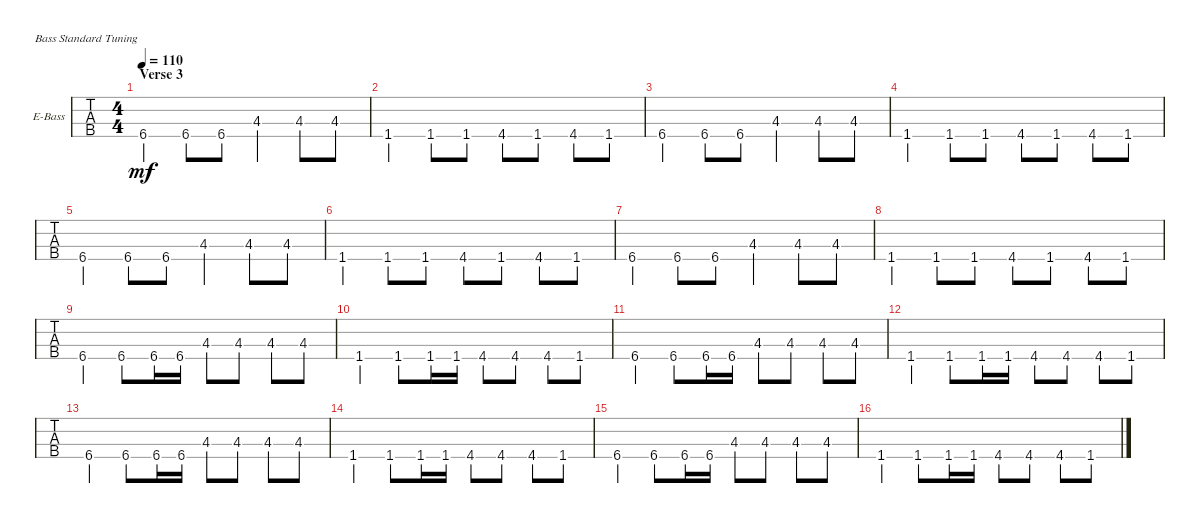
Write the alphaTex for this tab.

\defaultSystemsLayout 4
\bracketExtendMode groupsimilarinstruments
\firstSystemTrackNameOrientation horizontal
\otherSystemsTrackNameOrientation horizontal
\chordDiagramsInScore
\track ("Bass" "E-Bass") {instrument electricbassfinger}
\staff {tabs}
\tuning (G2 D2 A1 E1)
\ts (4 4)
\section ("" "Verse 3")
\tempo 110
\clef f4
\ks c
6.4.4{dy mf} 6.4.8 6.4.8 4.3.4 4.3.8 4.3.8 |
1.4.4 1.4.8 1.4.8 4.4.8 1.4.8 4.4.8 1.4.8 |
6.4.4 6.4.8 6.4.8 4.3.4 4.3.8 4.3.8 |
1.4.4 1.4.8 1.4.8 4.4.8 1.4.8 4.4.8 1.4.8 |
6.4.4 6.4.8 6.4.8 4.3.4 4.3.8 4.3.8 |
1.4.4 1.4.8 1.4.8 4.4.8 1.4.8 4.4.8 1.4.8 |
6.4.4 6.4.8 6.4.8 4.3.4 4.3.8 4.3.8 |
1.4.4 1.4.8 1.4.8 4.4.8 1.4.8 4.4.8 1.4.8 |
6.4.4 6.4.8 6.4.16 6.4.16 4.3.8 4.3.8 4.3.8 4.3.8 |
1.4.4 1.4.8 1.4.16 1.4.16 4.4.8 4.4.8 4.4.8 1.4.8 |
6.4.4 6.4.8 6.4.16 6.4.16 4.3.8 4.3.8 4.3.8 4.3.8 |
1.4.4 1.4.8 1.4.16 1.4.16 4.4.8 4.4.8 4.4.8 1.4.8 |
6.4.4 6.4.8 6.4.16 6.4.16 4.3.8 4.3.8 4.3.8 4.3.8 |
1.4.4 1.4.8 1.4.16 1.4.16 4.4.8 4.4.8 4.4.8 1.4.8 |
6.4.4 6.4.8 6.4.16 6.4.16 4.3.8 4.3.8 4.3.8 4.3.8 |
1.4.4 1.4.8 1.4.16 1.4.16 4.4.8 4.4.8 4.4.8 1.4.8
